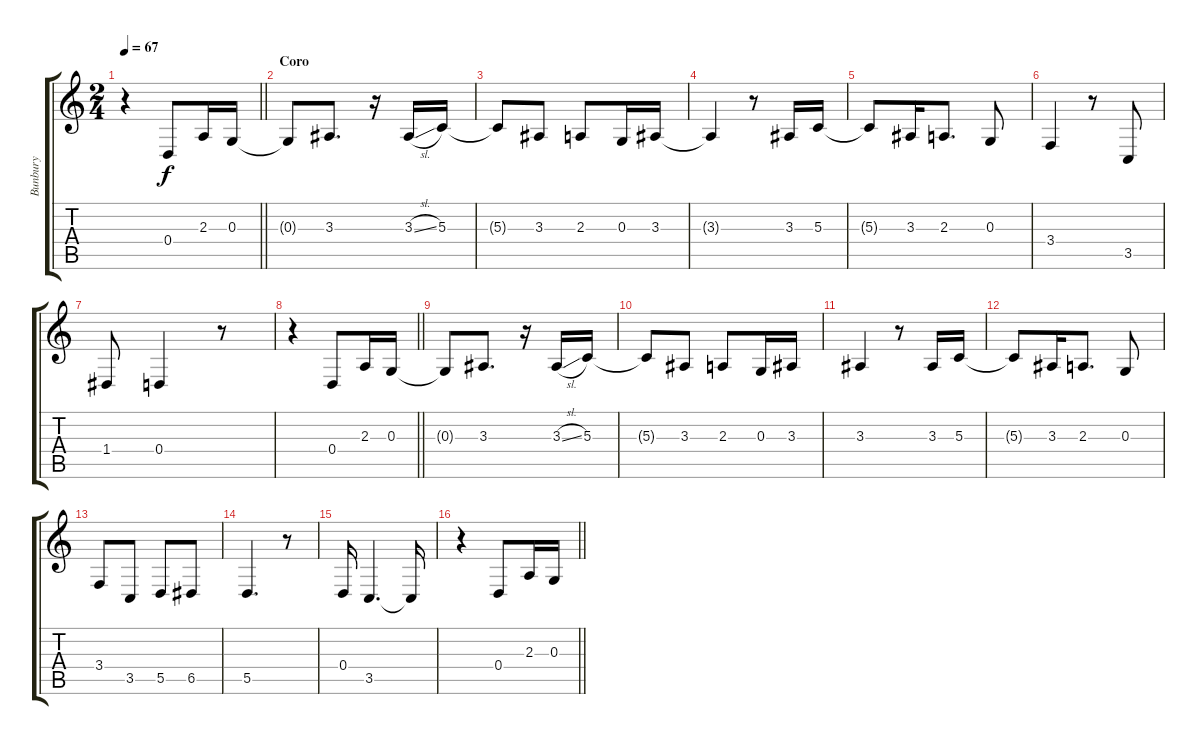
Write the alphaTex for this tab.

\track ("Bunbury" "Bunbury") {instrument altosax}
\staff {score tabs}
\tuning (E4 B3 G3 D3 A2 E2) {hide}
\ts (2 4)
\tempo 67
\clef g2
\barLineRight lightlight
\ks c
r.4{dy f} 0.4.8 2.3.16 0.3.16 |
\section ("" "Coro")
0.3{t}.8 3.3.8{d} r.16 3.3{sl}.16 5.3.16 |
5.3{t}.8 3.3.8 2.3.8 0.3.16 3.3.16 |
3.3{t}.4 r.8 3.3.16 5.3.16 |
5.3{t}.8 3.3.16 2.3.8{d} 0.3.8 |
3.4.4 r.8 3.5.8 |
1.4.8 0.4.4 r.8 |
\barLineRight lightlight
r.4 0.4.8 2.3.16 0.3.16 |
0.3{t}.8 3.3.8{d} r.16 3.3{sl}.16 5.3.16 |
5.3{t}.8 3.3.8 2.3.8 0.3.16 3.3.16 |
3.3.4 r.8 3.3.16 5.3.16 |
5.3{t}.8 3.3.16 2.3.8{d} 0.3.8 |
3.4.8 3.5.8 5.5.8 6.5.8 |
5.5.4{d} r.8 |
0.4.16 3.5.4{d} 3.5{t}.16 |
\barLineRight lightlight
r.4 0.4.8 2.3.16 0.3.16
